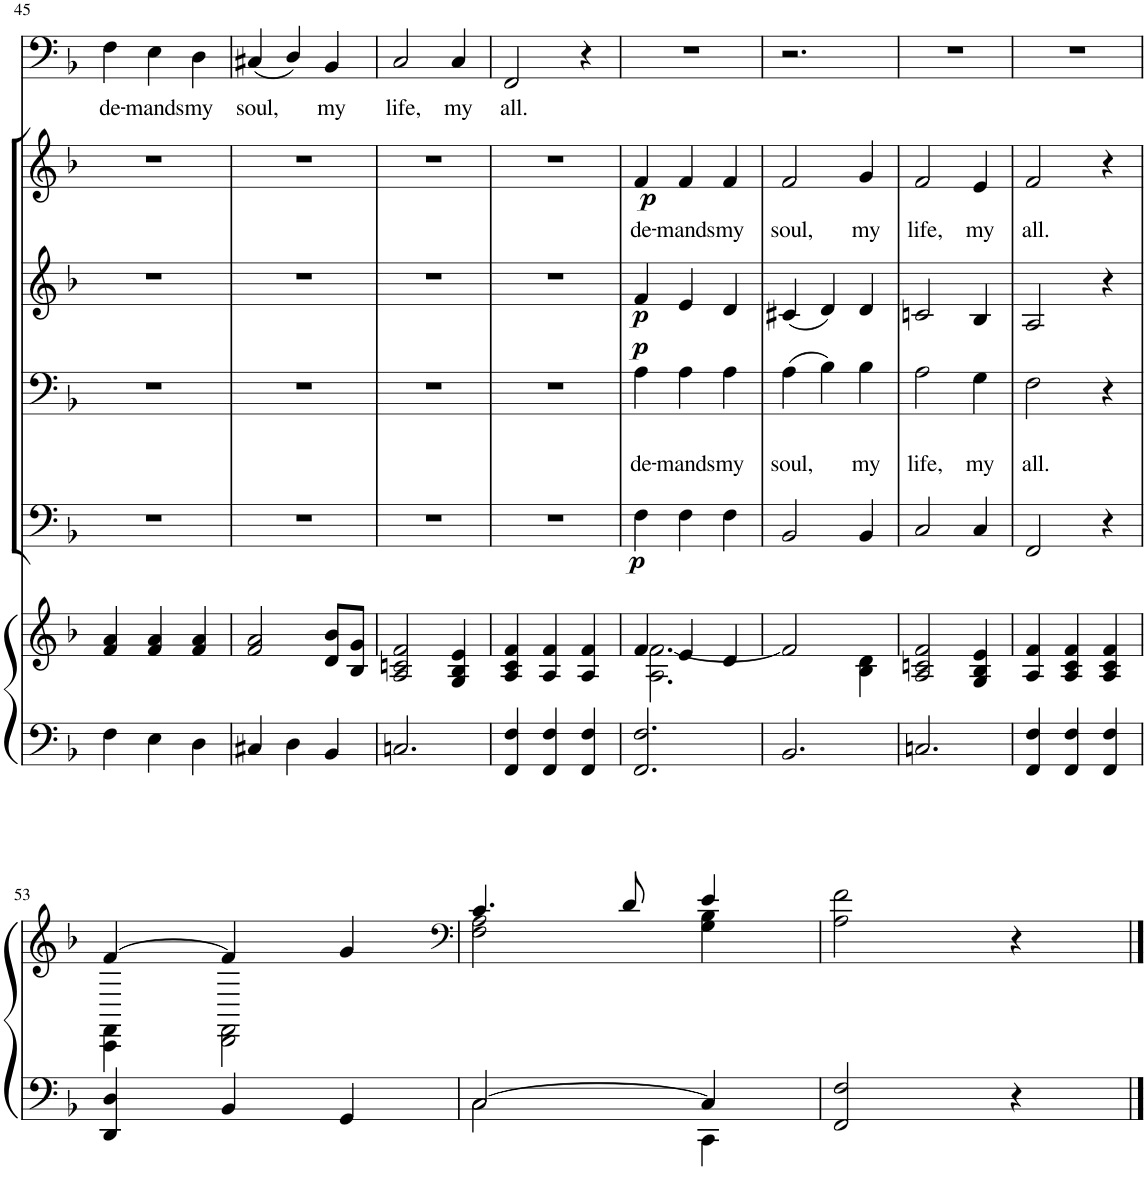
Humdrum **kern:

**kern	**kern	**kern	**dynam	**kern	**text	**text	**dynam	**kern	**dynam	**kern	**text	**dynam	**kern	**text
*part7	*part6	*part5	*part5	*part4	*part4	*part4	*part4	*part3	*part3	*part2	*part2	*part2	*part1	*part1
*staff7	*staff6	*staff5	*staff5	*staff4	*staff4	*staff4	*staff4	*staff3	*staff3	*staff2	*staff2	*staff2	*staff1	*staff1
*I"Electric Organ	*I"Organo	*I"Bassi	*	*I"Tenori	*	*	*	*I"Contralti	*	*I"Soprani	*	*	*I"Solista	*
*I'Elec Org	*	*	*	*	*	*	*	*	*	*	*	*	*	*
!!LO:PB:g=z
*clefF4	*clefG2	*clefF4	*	*clefF4	*	*	*	*clefG2	*	*clefG2	*	*	*clefF4	*
*	*	*	*	*	*	*	*	*	*	*Trd1c2	*	*	*	*
*k[b-]	*k[b-]	*k[b-]	*	*k[b-]	*	*	*	*k[b-]	*	*k[b-]	*	*	*k[b-]	*
*F:	*F:	*F:	*	*F:	*	*	*	*F:	*	*F:	*	*	*F:	*
*M3/4	*M3/4	*M3/4	*	*M3/4	*	*	*	*M3/4	*	*M3/4	*	*	*M3/4	*
=45	=45	=45	=45	=45	=45	=45	=45	=45	=45	=45	=45	=45	=45	=45
!	!	!	!	!	!	!	!	!	!	!	!	!	!	!LO:LY:b
4F\	4f/ 4a/	2.r	.	2.r	.	.	.	2.r	.	2.r	.	.	4F\	de-
!	!	!	!	!	!	!	!	!	!	!	!	!	!	!LO:LY:b
4E\	4f/ 4a/	.	.	.	.	.	.	.	.	.	.	.	4E\	-mands
!	!	!	!	!	!	!	!	!	!	!	!	!	!	!LO:LY:b
4D\	4f/ 4a/	.	.	.	.	.	.	.	.	.	.	.	4D\	my
=46	=46	=46	=46	=46	=46	=46	=46	=46	=46	=46	=46	=46	=46	=46
!	!	!	!	!	!	!	!	!	!	!	!	!	!	!LO:LY:b
4C#X/	2f/ 2a/	2.r	.	2.r	.	.	.	2.r	.	2.r	.	.	(4C#X/	soul,
4D\	.	.	.	.	.	.	.	.	.	.	.	.	4D/)	.
!	!	!	!	!	!	!	!	!	!	!	!	!	!	!LO:LY:b
4BB-/	8d/ 8b-/L	.	.	.	.	.	.	.	.	.	.	.	4BB-/	my
.	8B-/ 8g/J	.	.	.	.	.	.	.	.	.	.	.	.	.
=47	=47	=47	=47	=47	=47	=47	=47	=47	=47	=47	=47	=47	=47	=47
!	!	!	!	!	!	!	!	!	!	!	!	!	!	!LO:LY:b
2.Cn/	2A/ 2cn/ 2f/	2.r	.	2.r	.	.	.	2.r	.	2.r	.	.	2C/	life,
!	!	!	!	!	!	!	!	!	!	!	!	!	!	!LO:LY:b
.	4G/ 4B-/ 4e/	.	.	.	.	.	.	.	.	.	.	.	4C/	my
=48	=48	=48	=48	=48	=48	=48	=48	=48	=48	=48	=48	=48	=48	=48
!	!	!	!	!	!	!	!	!	!	!	!	!	!	!LO:LY:b
4FF/ 4F/	4A/ 4c/ 4f/	2.r	.	2.r	.	.	.	2.r	.	2.r	.	.	2FF/	all.
4FF/ 4F/	4A/ 4f/	.	.	.	.	.	.	.	.	.	.	.	.	.
4FF/ 4F/	4A/ 4f/	.	.	.	.	.	.	.	.	.	.	.	4r	.
=49	=49	=49	=49	=49	=49	=49	=49	=49	=49	=49	=49	=49	=49	=49
*	*^	*	*	*	*	*	*	*	*	*	*	*	*	*
!	!	!	!	!LO:DY:b	!	!	!LO:LY:b	!LO:DY:a	!	!LO:DY:b	!	!LO:LY:b	!LO:DY:b	!	!
2.FF/ 2.F/	4f/	2.A\ [2.f\	4F\	p	4A\	.	de-	p	4f/	p	4f/	de-	p	2.r	.
!	!	!	!	!	!	!	!LO:LY:b	!	!	!	!	!LO:LY:b	!	!	!
.	4e/	.	4F\	.	4A\	.	-mands	.	4e/	.	4f/	-mands	.	.	.
!	!	!	!	!	!	!	!LO:LY:b	!	!	!	!	!LO:LY:b	!	!	!
.	4d/	.	4F\	.	4A\	.	my	.	4d/	.	4f/	my	.	.	.
*	*v	*v	*	*	*	*	*	*	*	*	*	*	*	*	*
=50	=50	=50	=50	=50	=50	=50	=50	=50	=50	=50	=50	=50	=50	=50
!	!	!	!	!	!	!LO:LY:b	!	!	!	!	!LO:LY:b	!	!	!
2.BB-/	2f/]	2BB-/	.	(4A\	.	soul,	.	(4c#X/	.	2f/	soul,	.	2.r	.
.	.	.	.	4B-\)	.	.	.	4d/)	.	.	.	.	.	.
!	!	!	!	!	!	!LO:LY:b	!	!	!	!	!LO:LY:b	!	!	!
.	4B-\ 4d\	4BB-/	.	4B-\	.	my	.	4d/	.	4g/	my	.	.	.
=51	=51	=51	=51	=51	=51	=51	=51	=51	=51	=51	=51	=51	=51	=51
!	!	!	!	!	!	!LO:LY:b	!	!	!	!	!LO:LY:b	!	!	!
2.Cn/	2A/ 2cn/ 2f/	2C/	.	2A\	.	life,	.	2cn/	.	2f/	life,	.	2.r	.
!	!	!	!	!	!	!LO:LY:b	!	!	!	!	!LO:LY:b	!	!	!
.	4G/ 4B-/ 4e/	4C/	.	4G\	.	my	.	4B-/	.	4e/	my	.	.	.
=52	=52	=52	=52	=52	=52	=52	=52	=52	=52	=52	=52	=52	=52	=52
!	!	!	!	!	!	!LO:LY:b	!	!	!	!	!LO:LY:b	!	!	!
4FF/ 4F/	4A/ 4f/	2FF/	.	2F\	.	all.	.	2A/	.	2f/	all.	.	2.r	.
4FF/ 4F/	4A/ 4c/ 4f/	.	.	.	.	.	.	.	.	.	.	.	.	.
4FF/ 4F/	4A/ 4c/ 4f/	4r	.	4r	.	.	.	4r	.	4r	.	.	.	.
!!LO:LB:g=z
=53	=53	=53	=53	=53	=53	=53	=53	=53	=53	=53	=53	=53	=53	=53
*	*^	*	*	*	*	*	*	*	*	*	*	*	*	*
4DD/ 4D/	[4f/	4CC\ 4FF\	2.r	.	2.r	.	.	.	2.r	.	2.r	.	.	2.r	.
4BB-/	4f/]	2DD\ 2FF\	.	.	.	.	.	.	.	.	.	.	.	.	.
4GG/	4g/	.	.	.	.	.	.	.	.	.	.	.	.	.	.
=54	=54	=54	=54	=54	=54	=54	=54	=54	=54	=54	=54	=54	=54	=54	=54
*	*clefF4	*	*	*	*	*	*	*	*	*	*	*	*	*	*
*^	*	*	*	*	*	*	*	*	*	*	*	*	*	*	*
[2C/	2C\	4.c/	2F\ 2A\	2.r	.	2.r	.	.	.	2.r	.	2.r	.	.	2.r	.
.	.	8d/	.	.	.	.	.	.	.	.	.	.	.	.	.	.
4C/]	4CC\	4e/	4G\ 4B-\	.	.	.	.	.	.	.	.	.	.	.	.	.
*v	*v	*	*	*	*	*	*	*	*	*	*	*	*	*	*	*
*	*v	*v	*	*	*	*	*	*	*	*	*	*	*	*	*
=55	=55	=55	=55	=55	=55	=55	=55	=55	=55	=55	=55	=55	=55	=55
2FF/ 2F/	2A\ 2f\	2.r	.	2.r	.	.	.	2.r	.	2.r	.	.	2.r	.
4r	4r	.	.	.	.	.	.	.	.	.	.	.	.	.
==	==	==	==	==	==	==	==	==	==	==	==	==	==	==
*-	*-	*-	*-	*-	*-	*-	*-	*-	*-	*-	*-	*-	*-	*-
